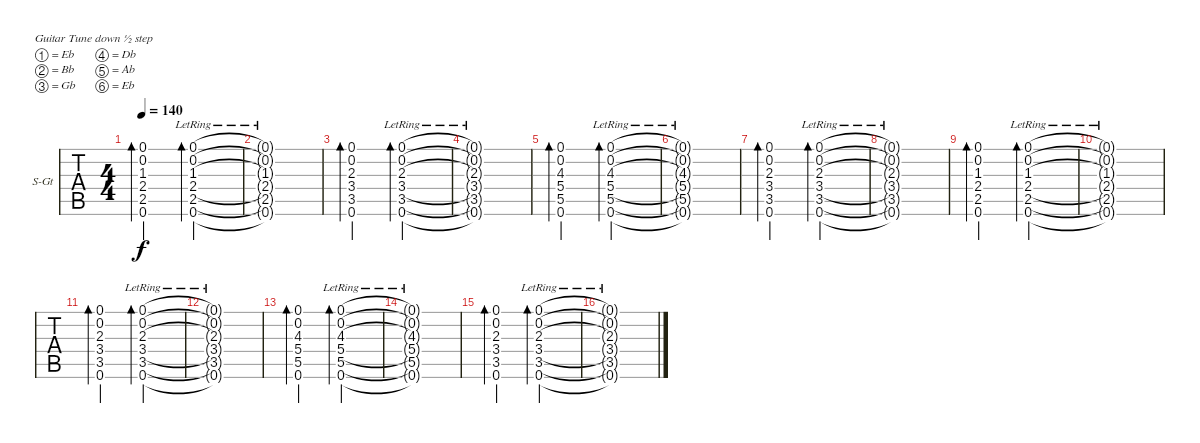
\bracketExtendMode groupsimilarinstruments
\firstSystemTrackNameOrientation horizontal
\otherSystemsTrackNameOrientation horizontal
\track ("Guitare clean" "S-Gt") {instrument acousticguitarsteel}
\staff {tabs}
\tuning (Eb4 Bb3 Gb3 Db3 Ab2 Eb2)
\ts (4 4)
\beaming (8 2 2 2 2)
\tempo 140
\clef g2
\scale
0.39527
\ks c
(0.2 1.3 2.4 2.5 0.6 0.1).2{bd 480 dy f} (0.2{lr} 1.3{lr} 2.4{lr} 2.5{lr} 0.6{lr} 0.1{lr}).2{bd 480} |
\scale
0.333333 (0.6{lr t} 2.5{lr t} 2.4{lr t} 1.3{lr t} 0.2{lr t} 0.1{lr t}).1 |
\scale
0.333333 (0.2 2.3 3.4 3.5 0.6 0.1).2{bd 480} (0.2{lr} 2.3{lr} 3.4{lr} 3.5{lr} 0.6{lr} 0.1{lr}).2{bd 480} |
\scale
0.333333 (0.1{lr t} 0.2{lr t} 2.3{lr t} 3.4{lr t} 3.5{lr t} 0.6{lr t}).1 |
\scale
0.333333 (0.2 4.3 5.4 5.5 0.6 0.1).2{bd 480} (4.3{lr} 5.4{lr} 5.5{lr} 0.6{lr} 0.2{lr} 0.1{lr}).2{bd 480} |
\scale
0.333333 (0.1{lr t} 0.2{lr t} 4.3{lr t} 5.4{lr t} 5.5{lr t} 0.6{lr t}).1 |
\scale
0.333333 (0.2 2.3 3.4 3.5 0.6 0.1).2{bd 480} (0.2{lr} 2.3{lr} 3.4{lr} 3.5{lr} 0.6{lr} 0.1{lr}).2{bd 480} |
\scale
0.333333 (0.1{lr t} 0.2{lr t} 2.3{lr t} 3.4{lr t} 3.5{lr t} 0.6{lr t}).1 |
\scale
0.333333 (0.2 1.3 2.4 2.5 0.6 0.1).2{bd 480} (0.2{lr} 1.3{lr} 2.4{lr} 2.5{lr} 0.6{lr} 0.1{lr}).2{bd 480} |
\scale
0.333333 (0.6{lr t} 2.5{lr t} 2.4{lr t} 1.3{lr t} 0.2{lr t} 0.1{lr t}).1 |
\scale
0.333333 (0.2 2.3 3.4 3.5 0.6 0.1).2{bd 480} (0.2{lr} 2.3{lr} 3.4{lr} 3.5{lr} 0.6{lr} 0.1{lr}).2{bd 480} |
\scale
0.333333 (0.1{lr t} 0.2{lr t} 2.3{lr t} 3.4{lr t} 3.5{lr t} 0.6{lr t}).1 |
\scale
0.333333 (0.2 4.3 5.4 5.5 0.6 0.1).2{bd 480} (4.3{lr} 5.4{lr} 5.5{lr} 0.6{lr} 0.2{lr} 0.1{lr}).2{bd 480} |
\scale
0.333333 (0.1{lr t} 0.2{lr t} 4.3{lr t} 5.4{lr t} 5.5{lr t} 0.6{lr t}).1 |
\scale
0.333333 (0.2 2.3 3.4 3.5 0.6 0.1).2{bd 480} (0.2{lr} 2.3{lr} 3.4{lr} 3.5{lr} 0.6{lr} 0.1{lr}).2{bd 480} |
\scale
0.333333 (0.1{lr t} 0.2{lr t} 2.3{lr t} 3.4{lr t} 3.5{lr t} 0.6{lr t}).1
